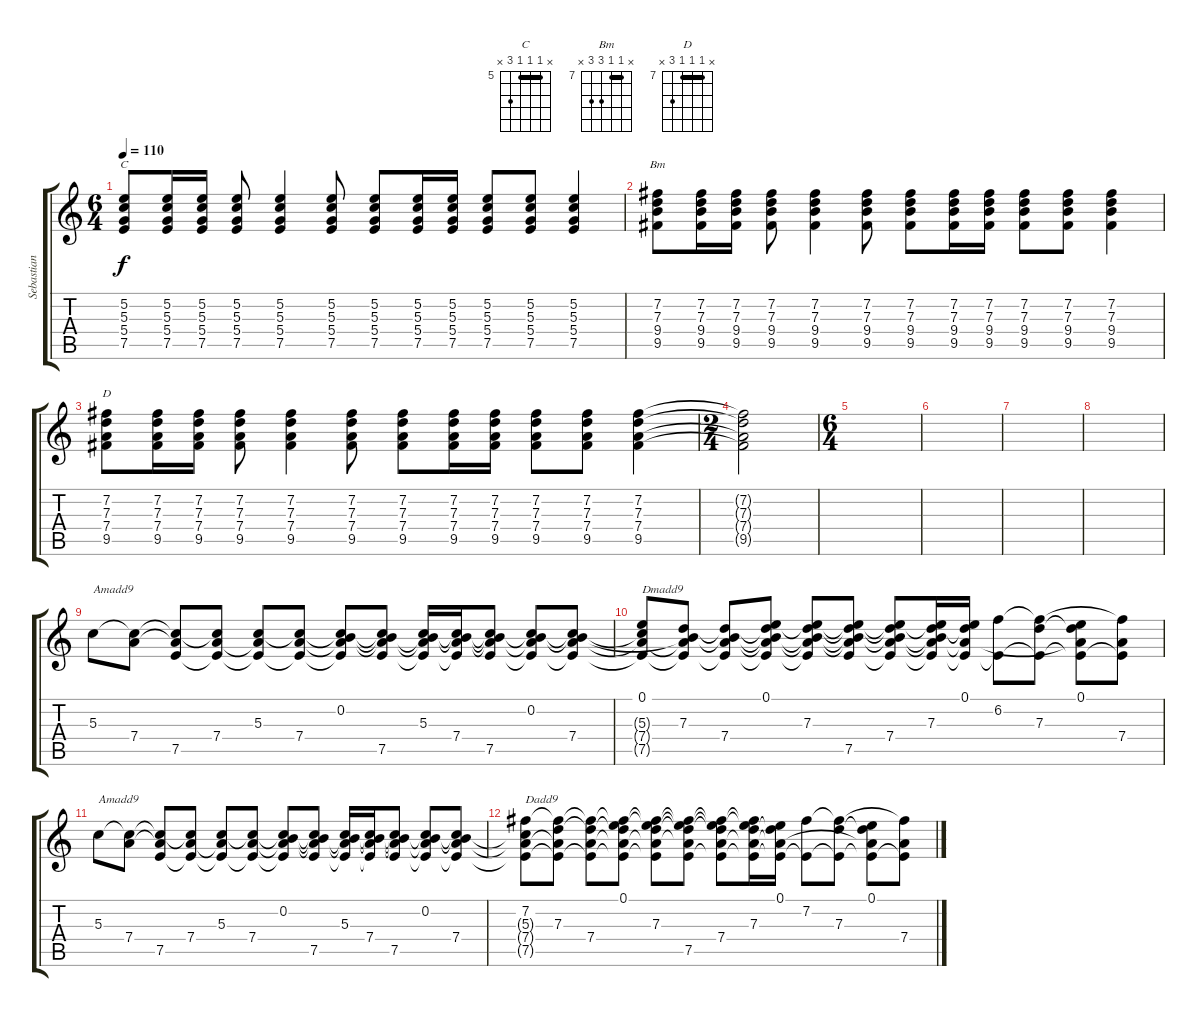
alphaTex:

\track ("Sebastian" "Sebastian") {instrument acousticguitarsteel}
\staff {score tabs}
\tuning (E4 B3 G3 D3 A2 E2) {hide}
\chord ("C" x 5 5 5 7 x) {firstfret 5 barre 5}
\chord ("Bm" x 7 7 9 9 x) {firstfret 7 barre 7}
\chord ("D" x 7 7 7 9 x) {firstfret 7 barre 7}
\ts (6 4)
\tempo 110
\clef g2
\ks c
(5.2 5.3 5.4 7.5).8{ch "C" dy f} (5.2 5.3 5.4 7.5).16 (5.2 5.3 5.4 7.5).16 (5.2 5.3 5.4 7.5).8 (5.2 5.3 5.4 7.5).4 (5.2 5.3 5.4 7.5).8 (5.2 5.3 5.4 7.5).8 (5.2 5.3 5.4 7.5).16 (5.2 5.3 5.4 7.5).16 (5.2 5.3 5.4 7.5).8 (5.2 5.3 5.4 7.5).8 (5.2 5.3 5.4 7.5).4 |
(7.2 7.3 9.4 9.5).8{ch "Bm"} (7.2 7.3 9.4 9.5).16 (7.2 7.3 9.4 9.5).16 (7.2 7.3 9.4 9.5).8 (7.2 7.3 9.4 9.5).4 (7.2 7.3 9.4 9.5).8 (7.2 7.3 9.4 9.5).8 (7.2 7.3 9.4 9.5).16 (7.2 7.3 9.4 9.5).16 (7.2 7.3 9.4 9.5).8 (7.2 7.3 9.4 9.5).8 (7.2 7.3 9.4 9.5).4 |
(7.2 7.3 7.4 9.5).8{ch "D"} (7.2 7.3 7.4 9.5).16 (7.2 7.3 7.4 9.5).16 (7.2 7.3 7.4 9.5).8 (7.2 7.3 7.4 9.5).4 (7.2 7.3 7.4 9.5).8 (7.2 7.3 7.4 9.5).8 (7.2 7.3 7.4 9.5).16 (7.2 7.3 7.4 9.5).16 (7.2 7.3 7.4 9.5).8 (7.2 7.3 7.4 9.5).8 (7.2 7.3 7.4 9.5).4 |
\ts (2 4)
(7.2{t} 7.3{t} 7.4{t} 9.5{t}).2 |
\ts (6 4)
|
|
|
|
5.3.8{txt "Amadd9"} (5.3{t} 7.4).8 (5.3{t} 7.4{t} 7.5).8 (5.3{t} 7.4 7.5{t}).8 (5.3 7.4{t} 7.5{t}).8 (5.3{t} 7.4 7.5{t}).8 (0.2 5.3{t} 7.4{t} 7.5{t}).8 (0.2{t} 5.3{t} 7.4{t} 7.5).8 (0.2{t} 5.3 7.4{t} 7.5{t}).16 (0.2{t} 5.3{t} 7.4 7.5{t}).16 (0.2{t} 5.3{t} 7.4{t} 7.5).8 (0.2 5.3{t} 7.4{t} 7.5{t}).8 (0.2{t} 5.3{t} 7.4 7.5{t}).8 |
(0.1 5.3{t} 7.4{t} 7.5{t}).8{txt "Dmadd9"} (0.2{t} 7.3 7.4{t} 7.5{t}).8 (0.2{t} 7.3{t} 7.4 7.5{t}).8 (0.1 0.2{t} 7.3{t} 7.4{t} 7.5{t}).8 (0.1{t} 0.2{t} 7.3 7.4{t} 7.5{t}).8 (0.1{t} 0.2{t} 7.3{t} 7.4{t} 7.5).8 (0.1{t} 0.2{t} 7.3{t} 7.4 7.5{t}).8 (0.1{t} 0.2{t} 7.3 7.4{t} 7.5{t}).16 (0.1 7.3{t} 7.4{t} 7.5{t}).16 (6.2 7.5{t}).8 (6.2{t} 7.3 7.5{t}).8 (0.1 7.3{t} 7.4{t} 7.5{t}).8 (6.2{t} 7.4 7.5{t}).8 |
5.3.8{txt "Amadd9"} (5.3{t} 7.4).8 (5.3{t} 7.4{t} 7.5).8 (5.3{t} 7.4 7.5{t}).8 (5.3 7.4{t} 7.5{t}).8 (5.3{t} 7.4 7.5{t}).8 (0.2 5.3{t} 7.4{t} 7.5{t}).8 (0.2{t} 5.3{t} 7.4{t} 7.5).8 (0.2{t} 5.3 7.4{t} 7.5{t}).16 (0.2{t} 5.3{t} 7.4 7.5{t}).16 (0.2{t} 5.3{t} 7.4{t} 7.5).8 (0.2 5.3{t} 7.4{t} 7.5{t}).8 (0.2{t} 5.3{t} 7.4 7.5{t}).8 |
(7.2 5.3{t} 7.4{t} 7.5{t}).8{txt "Dadd9"} (7.2{t} 7.3 7.4{t} 7.5{t}).8 (7.2{t} 7.3{t} 7.4 7.5{t}).8 (0.1 7.2{t} 7.3{t} 7.4{t} 7.5{t}).8 (0.1{t} 7.2{t} 7.3 7.4{t} 7.5{t}).8 (0.1{t} 7.2{t} 7.3{t} 7.4{t} 7.5).8 (0.1{t} 7.2{t} 7.3{t} 7.4 7.5{t}).8 (0.1{t} 7.2{t} 7.3 7.4{t} 7.5{t}).16 (0.1 7.3{t} 7.4{t} 7.5{t}).16 (7.2 7.5{t}).8 (7.2{t} 7.3 7.5{t}).8 (0.1 7.3{t} 7.4{t} 7.5{t}).8 (7.2{t} 7.4 7.5{t}).8
